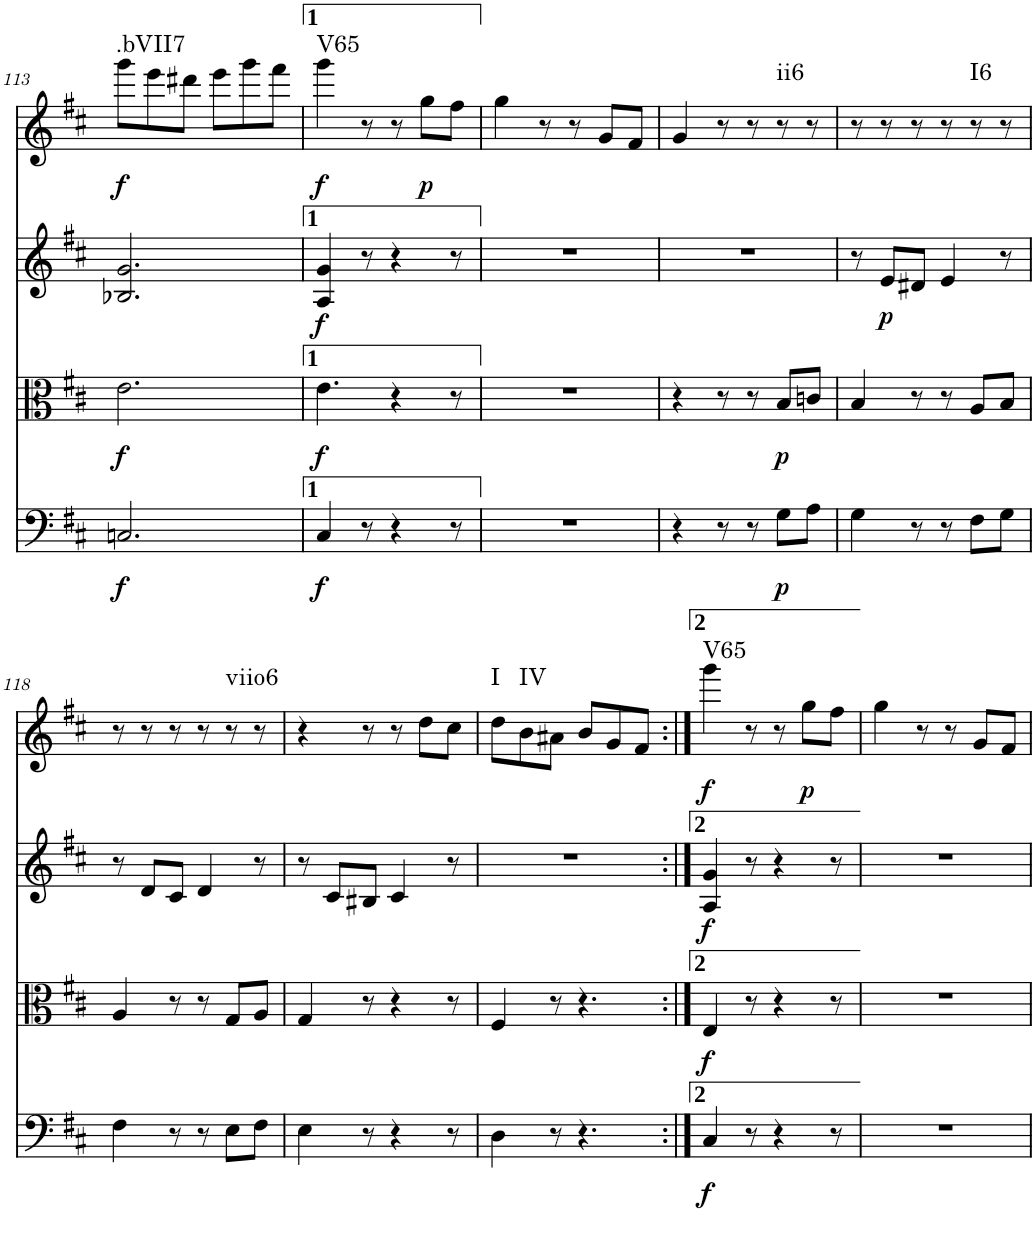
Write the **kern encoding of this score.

**kern	**dynam	**kern	**dynam	**kern	**dynam	**kern	**dynam	**harte
*part4	*part4	*part3	*part3	*part2	*part2	*part1	*part1	*part1
*staff4	*staff4	*staff3	*staff3	*staff2	*staff2	*staff1	*staff1	*
*I"Violoncello	*	*I"Viola	*	*I"Violin II	*	*I"Violin I	*	*
*I'Vc	*	*I'Vla	*	*I'Vln	*	*I'Vln	*	*
!!LO:PB:g=z
*clefF4	*	*clefC3	*	*clefG2	*	*clefG2	*	*
*k[f#c#]	*	*k[f#c#]	*	*k[f#c#]	*	*k[f#c#]	*	*
*M6/8	*	*M6/8	*	*M6/8	*	*M6/8	*	*
=113	=113	=113	=113	=113	=113	=113	=113	=113
!	!LO:DY:b	!	!LO:DY:b	!	!	!	!LO:DY:b	!LO:H:kt=.bVII7
2.Cn/	f	2.e\	f	2.B-X/ 2.g/	.	8ggg\L	f	N
.	.	.	.	.	.	8eee\	.	.
.	.	.	.	.	.	8ddd#X\J	.	.
.	.	.	.	.	.	8eee\L	.	.
.	.	.	.	.	.	8ggg\	.	.
.	.	.	.	.	.	8fff#\J	.	.
=114	=114	=114	=114	=114	=114	=114	=114	=114
!	!LO:DY:b	!	!LO:DY:b	!	!LO:DY:b	!	!LO:DY:b	!LO:H:kt=V65
4C#/	f	4.e\	f	4A/ 4g/	f	4ggg\	f	N
8r	.	.	.	8r	.	8r	.	.
4r	.	4r	.	4r	.	8r	.	.
!	!	!	!	!	!	!	!LO:DY:b	!
.	.	.	.	.	.	8gg\L	p	.
8r	.	8r	.	8r	.	8ff#\J	.	.
=115	=115	=115	=115	=115	=115	=115	=115	=115
2.r	.	2.r	.	2.r	.	4gg\	.	.
.	.	.	.	.	.	8r	.	.
.	.	.	.	.	.	8r	.	.
.	.	.	.	.	.	8g/L	.	.
.	.	.	.	.	.	8f#/J	.	.
=116	=116	=116	=116	=116	=116	=116	=116	=116
4r	.	4r	.	2.r	.	4g/	.	.
8r	.	8r	.	.	.	8r	.	.
8r	.	8r	.	.	.	8r	.	.
!	!LO:DY:b	!	!LO:DY:b	!	!	!	!	!LO:H:kt=ii6
8G\L	p	8B/L	p	.	.	8r	.	N
8A\J	.	8cn/J	.	.	.	8r	.	.
=117	=117	=117	=117	=117	=117	=117	=117	=117
4G\	.	4B/	.	8r	.	8r	.	.
!	!	!	!	!	!LO:DY:b	!	!	!
.	.	.	.	8e/L	p	8r	.	.
8r	.	8r	.	8d#X/J	.	8r	.	.
8r	.	8r	.	4e/	.	8r	.	.
!	!	!	!	!	!	!	!	!LO:H:kt=I6
8F#\L	.	8A/L	.	.	.	8r	.	N
8G\J	.	8B/J	.	8r	.	8r	.	.
!!LO:LB:g=z
=118	=118	=118	=118	=118	=118	=118	=118	=118
4F#\	.	4A/	.	8r	.	8r	.	.
.	.	.	.	8d/L	.	8r	.	.
8r	.	8r	.	8c#/J	.	8r	.	.
8r	.	8r	.	4d/	.	8r	.	.
!	!	!	!	!	!	!	!	!LO:H:kt=viio6
8E\L	.	8G/L	.	.	.	8r	.	N
8F#\J	.	8A/J	.	8r	.	8r	.	.
=119	=119	=119	=119	=119	=119	=119	=119	=119
4E\	.	4G/	.	8r	.	4r	.	.
.	.	.	.	8c#/L	.	.	.	.
8r	.	8r	.	8B#X/J	.	8r	.	.
4r	.	4r	.	4c#/	.	8r	.	.
.	.	.	.	.	.	8dd\L	.	.
8r	.	8r	.	8r	.	8cc#\J	.	.
=120	=120	=120	=120	=120	=120	=120	=120	=120
!	!	!	!	!	!	!	!	!LO:H:kt=I
4D\	.	4F#/	.	2.r	.	8dd\L	.	N
!	!	!	!	!	!	!	!	!LO:H:kt=IV
.	.	.	.	.	.	8b\	.	N
8r	.	8r	.	.	.	8a#X\J	.	.
4.r	.	4.r	.	.	.	8b/L	.	.
.	.	.	.	.	.	8g/	.	.
.	.	.	.	.	.	8f#/J	.	.
=121:|!	=121:|!	=121:|!	=121:|!	=121:|!	=121:|!	=121:|!	=121:|!	=121:|!
!	!LO:DY:b	!	!LO:DY:b	!	!LO:DY:b	!	!LO:DY:b	!LO:H:kt=V65
4C#/	f	4E/	f	4A/ 4g/	f	4ggg\	f	N
8r	.	8r	.	8r	.	8r	.	.
4r	.	4r	.	4r	.	8r	.	.
!	!	!	!	!	!	!	!LO:DY:b	!
.	.	.	.	.	.	8gg\L	p	.
8r	.	8r	.	8r	.	8ff#\J	.	.
=122	=122	=122	=122	=122	=122	=122	=122	=122
2.r	.	2.r	.	2.r	.	4gg\	.	.
.	.	.	.	.	.	8r	.	.
.	.	.	.	.	.	8r	.	.
.	.	.	.	.	.	8g/L	.	.
.	.	.	.	.	.	8f#/J	.	.
=	=	=	=	=	=	=	=	=
*-	*-	*-	*-	*-	*-	*-	*-	*-
